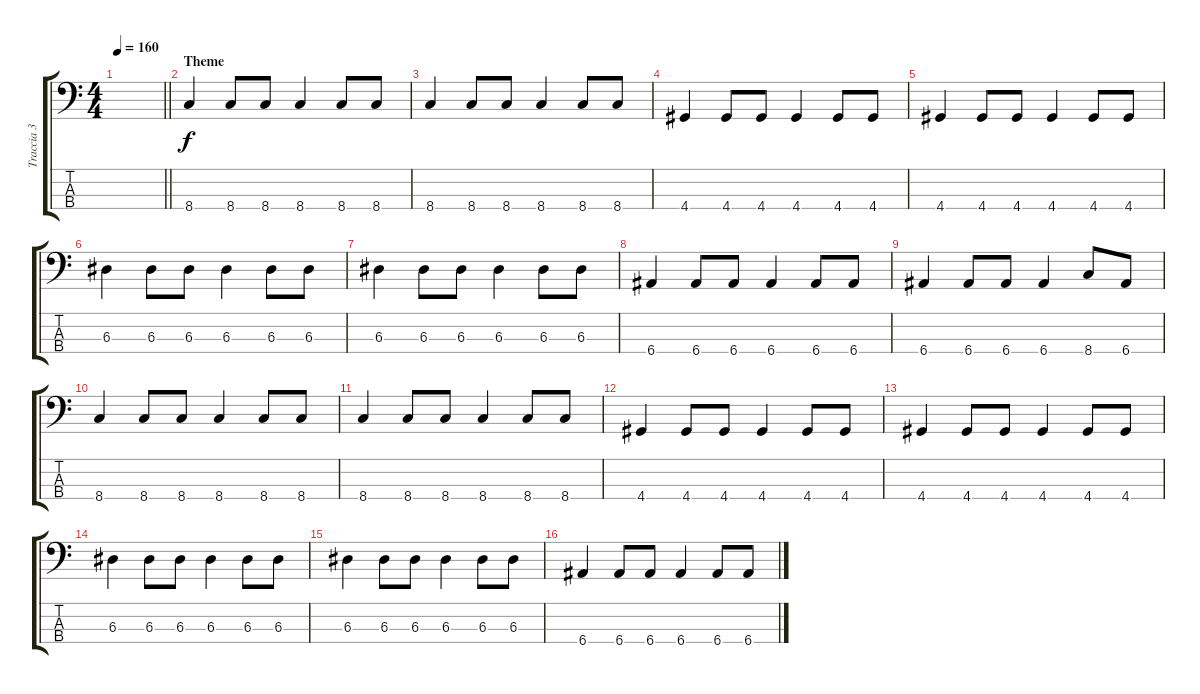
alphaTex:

\track ("Traccia 3" "Traccia 3") {instrument electricbassfinger}
\staff {score tabs}
\tuning (G2 D2 A1 E1) {hide}
\ts (4 4)
\tempo 160
\clef f4
\barLineRight lightlight
\ks c
|
\section ("" "Theme")
8.4.4 8.4.8 8.4.8 8.4.4 8.4.8 8.4.8 |
8.4.4 8.4.8 8.4.8 8.4.4 8.4.8 8.4.8 |
4.4.4 4.4.8 4.4.8 4.4.4 4.4.8 4.4.8 |
4.4.4 4.4.8 4.4.8 4.4.4 4.4.8 4.4.8 |
6.3.4 6.3.8 6.3.8 6.3.4 6.3.8 6.3.8 |
6.3.4 6.3.8 6.3.8 6.3.4 6.3.8 6.3.8 |
6.4.4 6.4.8 6.4.8 6.4.4 6.4.8 6.4.8 |
6.4.4 6.4.8 6.4.8 6.4.4 8.4.8 6.4.8 |
8.4.4 8.4.8 8.4.8 8.4.4 8.4.8 8.4.8 |
8.4.4 8.4.8 8.4.8 8.4.4 8.4.8 8.4.8 |
4.4.4 4.4.8 4.4.8 4.4.4 4.4.8 4.4.8 |
4.4.4 4.4.8 4.4.8 4.4.4 4.4.8 4.4.8 |
6.3.4 6.3.8 6.3.8 6.3.4 6.3.8 6.3.8 |
6.3.4 6.3.8 6.3.8 6.3.4 6.3.8 6.3.8 |
6.4.4 6.4.8 6.4.8 6.4.4 6.4.8 6.4.8
